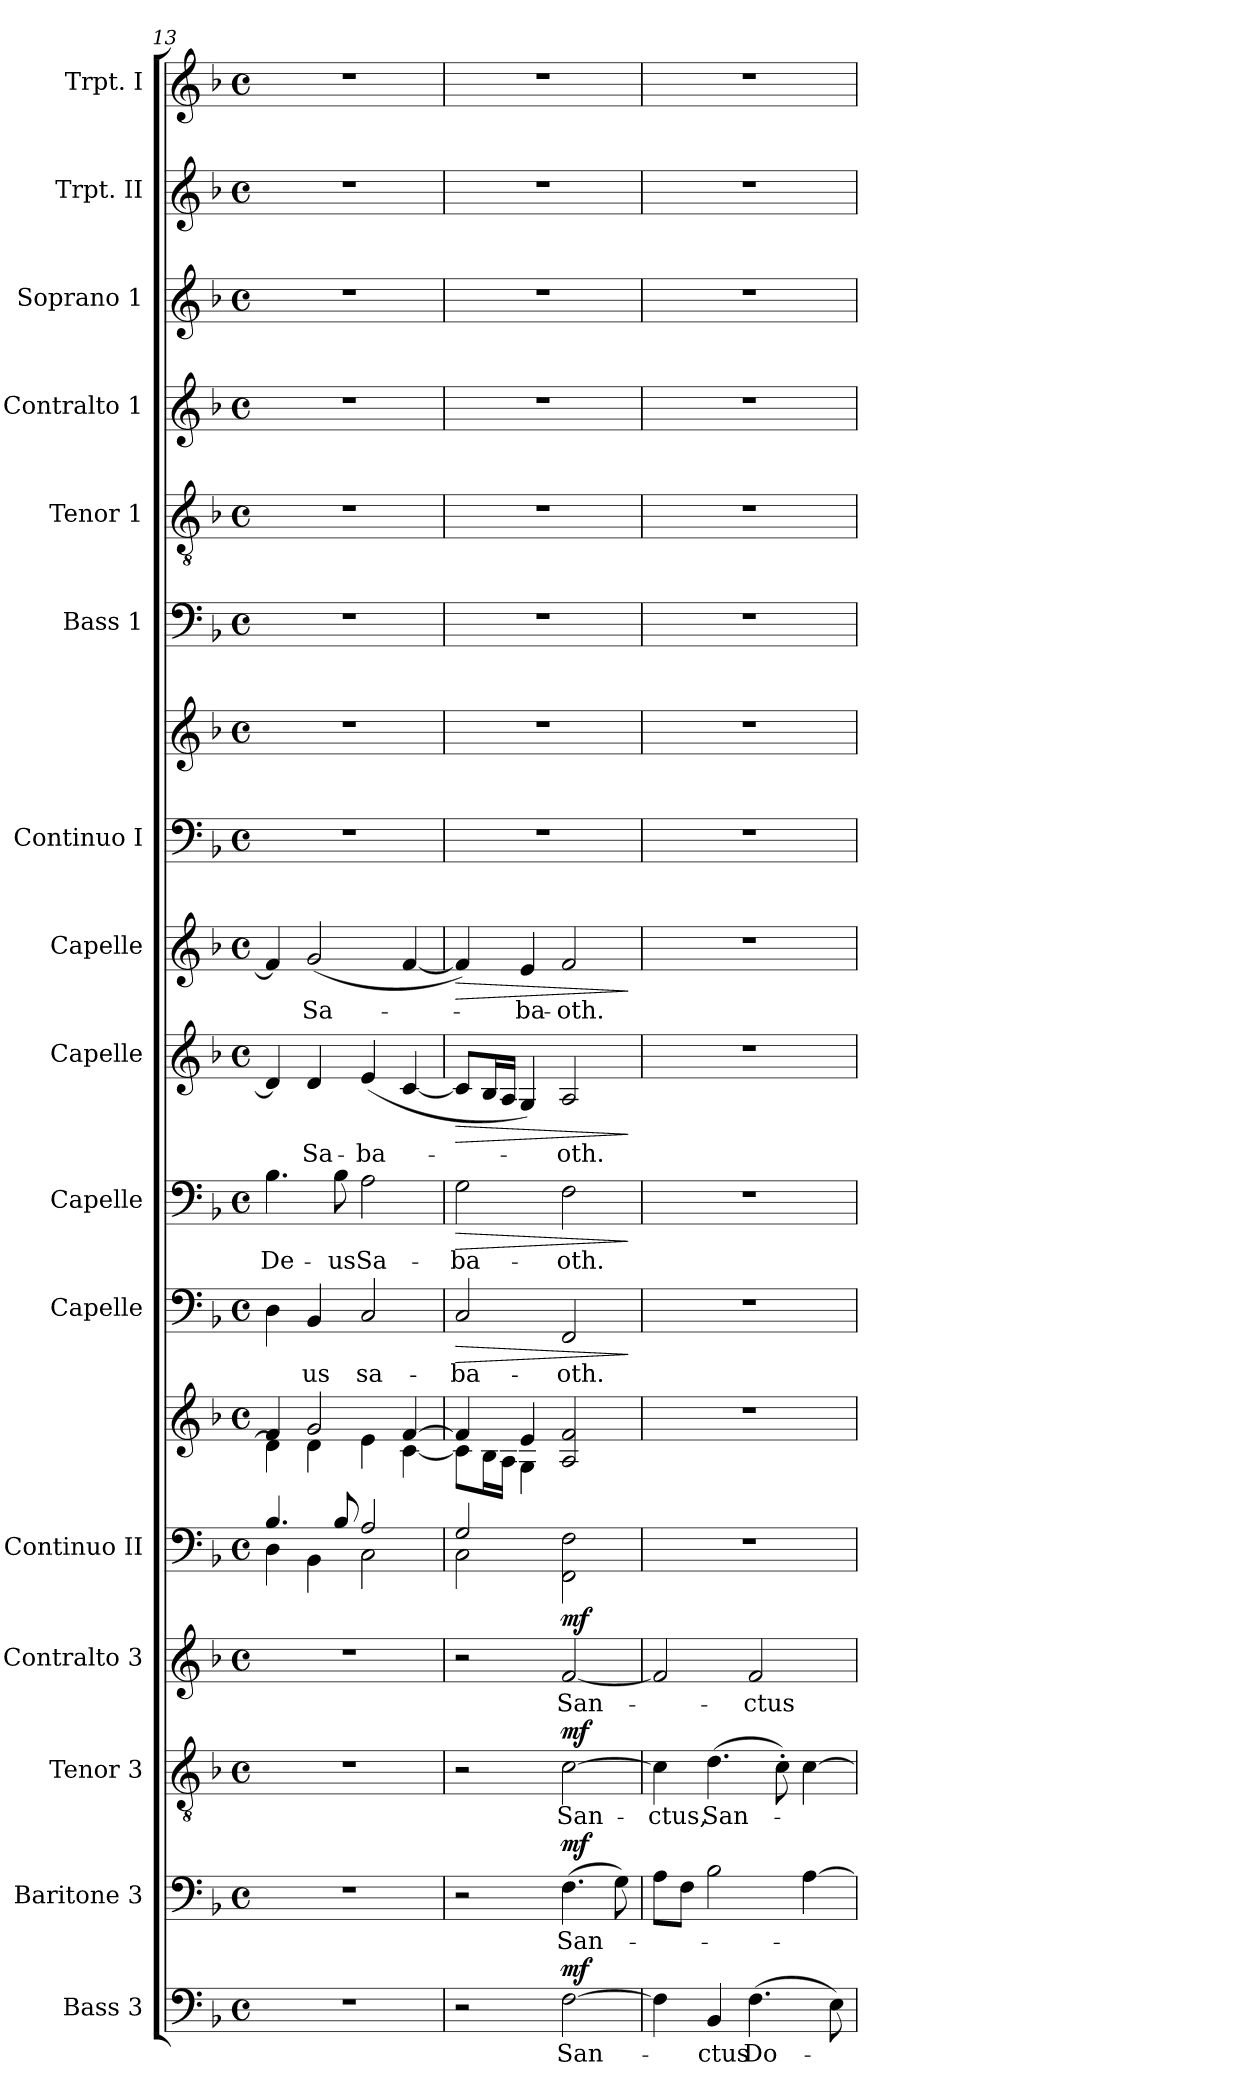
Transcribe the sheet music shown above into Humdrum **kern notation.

**kern	**text	**dynam	**kern	**text	**dynam	**kern	**text	**dynam	**kern	**text	**dynam	**kern	**kern	**kern	**text	**dynam	**kern	**text	**dynam	**kern	**text	**dynam	**kern	**text	**dynam	**kern	**kern	**kern	**kern	**kern	**kern	**kern	**kern
*part16	*part16	*part16	*part15	*part15	*part15	*part14	*part14	*part14	*part13	*part13	*part13	*part12	*part12	*part11	*part11	*part11	*part10	*part10	*part10	*part9	*part9	*part9	*part8	*part8	*part8	*part7	*part7	*part6	*part5	*part4	*part3	*part2	*part1
*staff18	*staff18	*staff18	*staff17	*staff17	*staff17	*staff16	*staff16	*staff16	*staff15	*staff15	*staff15	*staff14	*staff13	*staff12	*staff12	*staff12	*staff11	*staff11	*staff11	*staff10	*staff10	*staff10	*staff9	*staff9	*staff9	*staff8	*staff7	*staff6	*staff5	*staff4	*staff3	*staff2	*staff1
*I"Bass 3	*	*	*I"Baritone 3	*	*	*I"Tenor 3	*	*	*I"Contralto 3	*	*	*I"Continuo II	*	*I"Capelle	*	*	*I"Capelle	*	*	*I"Capelle	*	*	*I"Capelle	*	*	*I"Continuo I	*	*I"Bass 1	*I"Tenor 1	*I"Contralto 1	*I"Soprano 1	*I"Trpt. II	*I"Trpt. I
*I'Bass 3	*	*	*I'Bar. 3	*	*	*I'T. 3	*	*	*I'Calt.3	*	*	*I'Cont. II	*	*I'Capelle	*	*	*I'Capelle	*	*	*I'Capelle	*	*	*I'Capelle	*	*	*I'Cont. I	*	*I'B 1	*I'T 1	*I'CA. 1	*I'Sop. 1	*I'Trpt. II	*I'Trpt. I
*clefF4	*	*	*clefF4	*	*	*clefGv2	*	*	*clefG2	*	*	*clefF4	*clefG2	*clefF4	*	*	*clefF4	*	*	*clefG2	*	*	*clefG2	*	*	*clefF4	*clefG2	*clefF4	*clefGv2	*clefG2	*clefG2	*clefG2	*clefG2
*k[b-]	*	*	*k[b-]	*	*	*k[b-]	*	*	*k[b-]	*	*	*k[b-]	*k[b-]	*k[b-]	*	*	*k[b-]	*	*	*k[b-]	*	*	*k[b-]	*	*	*k[b-]	*k[b-]	*k[b-]	*k[b-]	*k[b-]	*k[b-]	*k[b-]	*k[b-]
*F:	*	*	*F:	*	*	*F:	*	*	*F:	*	*	*F:	*F:	*F:	*	*	*F:	*	*	*F:	*	*	*F:	*	*	*F:	*F:	*F:	*F:	*F:	*F:	*F:	*F:
*M4/4	*	*	*M4/4	*	*	*M4/4	*	*	*M4/4	*	*	*M4/4	*M4/4	*M4/4	*	*	*M4/4	*	*	*M4/4	*	*	*M4/4	*	*	*M4/4	*M4/4	*M4/4	*M4/4	*M4/4	*M4/4	*M4/4	*M4/4
*met(c)	*	*	*met(c)	*	*	*met(c)	*	*	*met(c)	*	*	*met(c)	*met(c)	*met(c)	*	*	*met(c)	*	*	*met(c)	*	*	*met(c)	*	*	*met(c)	*met(c)	*met(c)	*met(c)	*met(c)	*met(c)	*met(c)	*met(c)
=13	=13	=13	=13	=13	=13	=13	=13	=13	=13	=13	=13	=13	=13	=13	=13	=13	=13	=13	=13	=13	=13	=13	=13	=13	=13	=13	=13	=13	=13	=13	=13	=13	=13
*	*	*	*	*	*	*	*	*	*	*	*	*^	*^	*	*	*	*	*	*	*	*	*	*	*	*	*	*	*	*	*	*	*	*
1r	.	.	1r	.	.	1r	.	.	1r	.	.	4.B-/	4D\	4f/	4d\]	4D\	.	.	4.B-\	De-	.	4d/]	.	.	4f/]	.	.	1r	1r	1r	1r	1r	1r	1r	1r
.	.	.	.	.	.	.	.	.	.	.	.	.	4BB-\	2g/	4d\	4BB-/	-us	.	.	.	.	4d/	Sa-	.	(2g/	Sa-	.	.	.	.	.	.	.	.	.
.	.	.	.	.	.	.	.	.	.	.	.	8B-/	.	.	.	.	.	.	8B-\	-us	.	.	.	.	.	.	.	.	.	.	.	.	.	.	.
.	.	.	.	.	.	.	.	.	.	.	.	2A/	2C\	.	4e\	2C/	sa-	.	2A\	Sa-	.	(4e/	-ba-	.	.	.	.	.	.	.	.	.	.	.	.
.	.	.	.	.	.	.	.	.	.	.	.	.	.	[>4f/	[<4c\	.	.	.	.	.	.	[4c/	.	.	[4f/	.	.	.	.	.	.	.	.	.	.
=14	=14	=14	=14	=14	=14	=14	=14	=14	=14	=14	=14	=14	=14	=14	=14	=14	=14	=14	=14	=14	=14	=14	=14	=14	=14	=14	=14	=14	=14	=14	=14	=14	=14	=14	=14
!	!	!	!	!	!	!	!	!	!	!	!	!	!	!	!	!	!	!LO:HP:b	!	!	!LO:HP:b	!	!	!LO:HP:b	!	!	!LO:HP:b	!	!	!	!	!	!	!	!
2r	.	.	2r	.	.	2r	.	.	2r	.	.	2G/	2C\	4f/]	8c\L]	2C/	-ba-	>	2G\	-ba-	>	8c/L]	.	>	4f/])	.	>	1r	1r	1r	1r	1r	1r	1r	1r
.	.	.	.	.	.	.	.	.	.	.	.	.	.	.	16B-\L	.	.	.	.	.	.	16B-/L	.	.	.	.	.	.	.	.	.	.	.	.	.
.	.	.	.	.	.	.	.	.	.	.	.	.	.	.	16A\JJ	.	.	.	.	.	.	16A/JJ	.	.	.	.	.	.	.	.	.	.	.	.	.
.	.	.	.	.	.	.	.	.	.	.	.	.	.	4e/	4G\	.	.	.	.	.	.	4G/)	.	.	4e/	-ba-	.	.	.	.	.	.	.	.	.
!	!	!LO:DY:a	!	!	!LO:DY:a	!	!	!LO:DY:a	!	!	!LO:DY:a	!	!	!	!	!	!	!	!	!	!	!	!	!	!	!	!	!	!	!	!	!	!	!	!
[2F\	San-	mf	(4.F\	San-	mf	[2c\	San-	mf	[2f/	San-	mf	2ryy	2FF\ 2F\	2A/ 2f/	2ryy	2FF/	-oth.	.	2F\	-oth.	.	2A/	-oth.	.	2f/	-oth.	.	.	.	.	.	.	.	.	.
.	.	.	8G\)	.	.	.	.	.	.	.	.	.	.	.	.	.	.	.	.	.	.	.	.	.	.	.	.	.	.	.	.	.	.	.	.
*	*	*	*	*	*	*	*	*	*	*	*	*v	*v	*	*	*	*	*	*	*	*	*	*	*	*	*	*	*	*	*	*	*	*	*	*
*	*	*	*	*	*	*	*	*	*	*	*	*	*v	*v	*	*	*	*	*	*	*	*	*	*	*	*	*	*	*	*	*	*	*	*
.	.	.	.	.	.	.	.	.	.	.	.	.	.	.	.	]	.	.	]	.	.	]	.	.	]	.	.	.	.	.	.	.	.
=15	=15	=15	=15	=15	=15	=15	=15	=15	=15	=15	=15	=15	=15	=15	=15	=15	=15	=15	=15	=15	=15	=15	=15	=15	=15	=15	=15	=15	=15	=15	=15	=15	=15
4F\]	.	.	8A\L	.	.	4c\]	-ctus,	.	2f/]	.	.	1r	1r	1r	.	.	1r	.	.	1r	.	.	1r	.	.	1r	1r	1r	1r	1r	1r	1r	1r
.	.	.	8F\J	.	.	.	.	.	.	.	.	.	.	.	.	.	.	.	.	.	.	.	.	.	.	.	.	.	.	.	.	.	.
4BB-/	-ctus	.	2B-\	.	.	(4.d\	San-	.	.	.	.	.	.	.	.	.	.	.	.	.	.	.	.	.	.	.	.	.	.	.	.	.	.
(4.F\	Do-	.	.	.	.	.	.	.	2f/	-ctus	.	.	.	.	.	.	.	.	.	.	.	.	.	.	.	.	.	.	.	.	.	.	.
.	.	.	.	.	.	8c'>\)	.	.	.	.	.	.	.	.	.	.	.	.	.	.	.	.	.	.	.	.	.	.	.	.	.	.	.
.	.	.	[4A\	.	.	[4c\	.	.	.	.	.	.	.	.	.	.	.	.	.	.	.	.	.	.	.	.	.	.	.	.	.	.	.
8E\)	.	.	.	.	.	.	.	.	.	.	.	.	.	.	.	.	.	.	.	.	.	.	.	.	.	.	.	.	.	.	.	.	.
=	=	=	=	=	=	=	=	=	=	=	=	=	=	=	=	=	=	=	=	=	=	=	=	=	=	=	=	=	=	=	=	=	=
*-	*-	*-	*-	*-	*-	*-	*-	*-	*-	*-	*-	*-	*-	*-	*-	*-	*-	*-	*-	*-	*-	*-	*-	*-	*-	*-	*-	*-	*-	*-	*-	*-	*-
